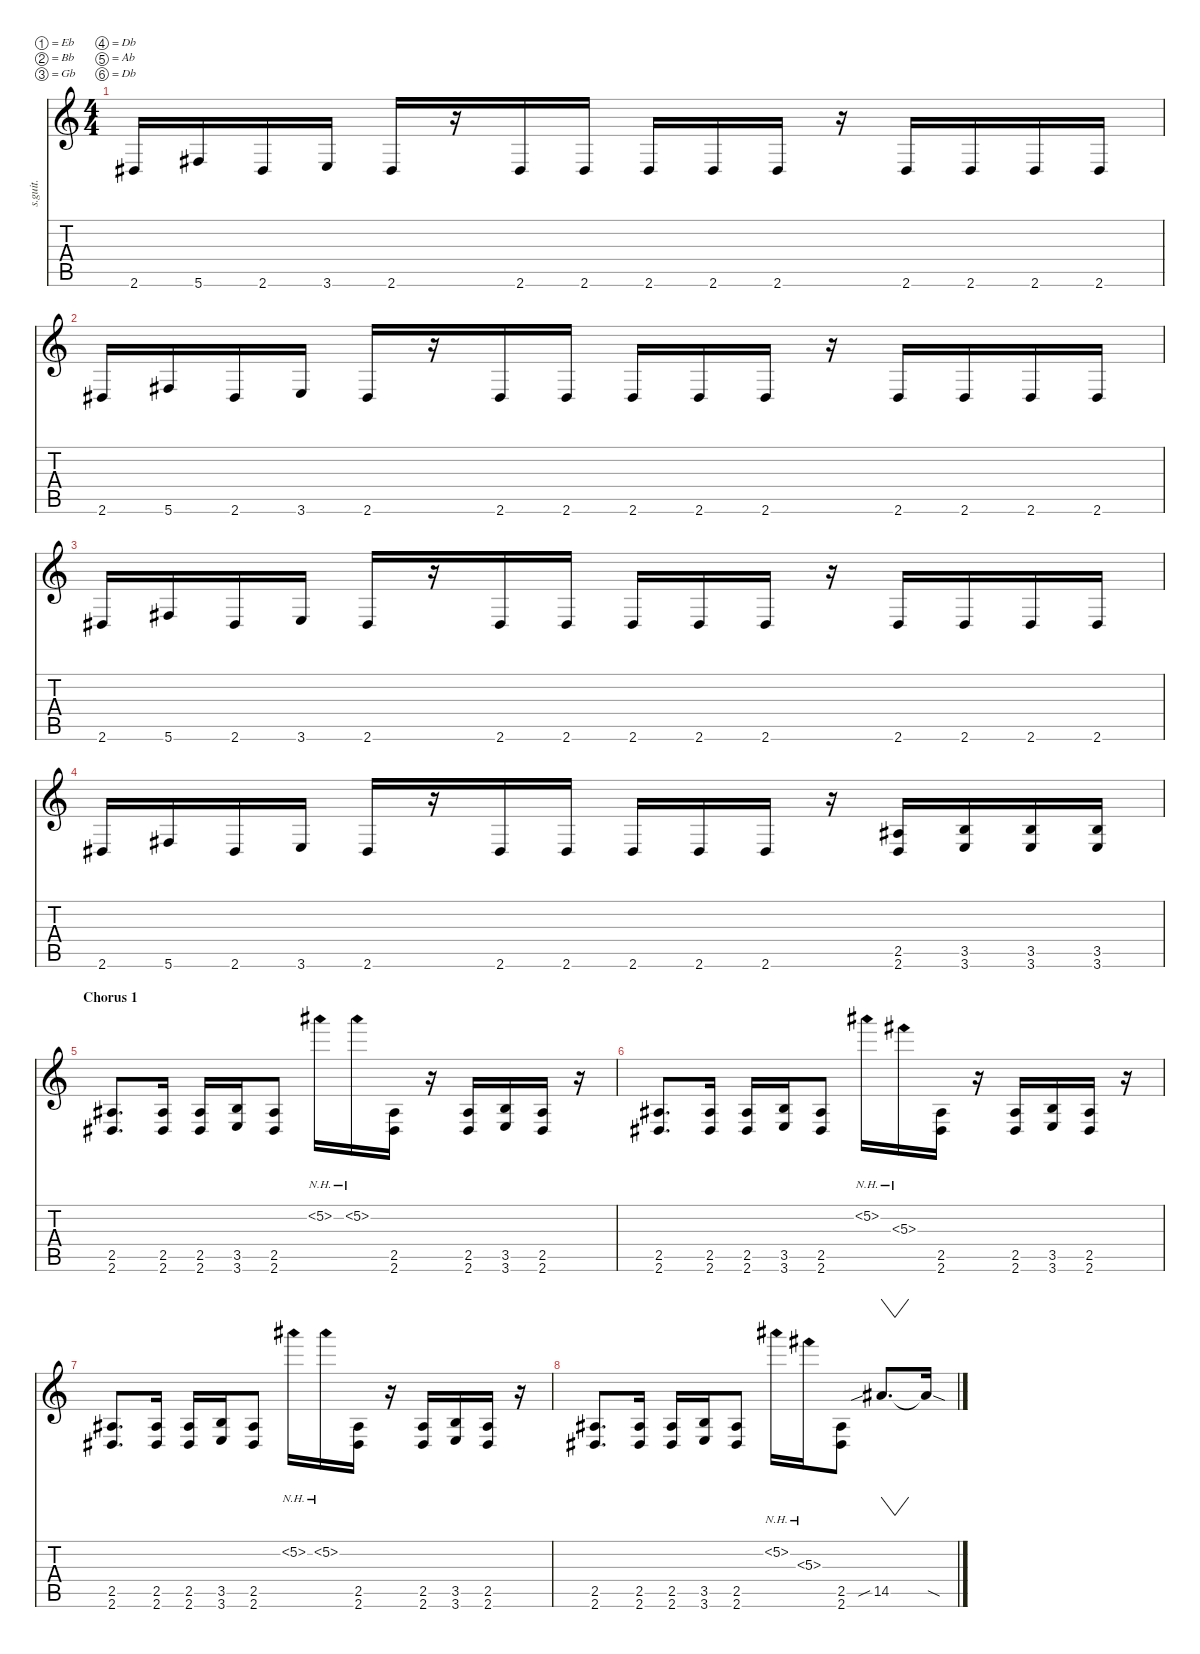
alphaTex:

\defaultSystemsLayout 4
\hideDynamics
\bracketExtendMode nobrackets
\track ("Dan Donegan" "s.guit.") {instrument distortionguitar}
\staff {score tabs}
\tuning (Eb4 Bb3 Gb3 Db3 Ab2 Db2)
\ts (4 4)
\tempo (90 hide)
\clef g2
\ks c
2.6{acc #}.16{lyrics (0 "") lyrics (1 "") lyrics (2 "") lyrics (3 "") lyrics (4 "") dy ff} 5.6{acc #}.16{lyrics (0 "") lyrics (1 "") lyrics (2 "") lyrics (3 "") lyrics (4 "")} 2.6{acc #}.16{lyrics (0 "") lyrics (1 "") lyrics (2 "") lyrics (3 "") lyrics (4 "")} 3.6.16{lyrics (0 "") lyrics (1 "") lyrics (2 "") lyrics (3 "") lyrics (4 "")} 2.6{acc #}.16{lyrics (0 "") lyrics (1 "") lyrics (2 "") lyrics (3 "") lyrics (4 "")} r.16 2.6{acc #}.16{lyrics (0 "") lyrics (1 "") lyrics (2 "") lyrics (3 "") lyrics (4 "")} 2.6{acc #}.16{lyrics (0 "") lyrics (1 "") lyrics (2 "") lyrics (3 "") lyrics (4 "")} 2.6{acc #}.16{lyrics (0 "") lyrics (1 "") lyrics (2 "") lyrics (3 "") lyrics (4 "")} 2.6{acc #}.16{lyrics (0 "") lyrics (1 "") lyrics (2 "") lyrics (3 "") lyrics (4 "")} 2.6{acc #}.16{lyrics (0 "") lyrics (1 "") lyrics (2 "") lyrics (3 "") lyrics (4 "")} r.16 2.6{acc #}.16{lyrics (0 "") lyrics (1 "") lyrics (2 "") lyrics (3 "") lyrics (4 "")} 2.6{acc #}.16{lyrics (0 "") lyrics (1 "") lyrics (2 "") lyrics (3 "") lyrics (4 "")} 2.6{acc #}.16{lyrics (0 "") lyrics (1 "") lyrics (2 "") lyrics (3 "") lyrics (4 "")} 2.6{acc #}.16{lyrics (0 "") lyrics (1 "") lyrics (2 "") lyrics (3 "") lyrics (4 "")} |
2.6{acc #}.16{lyrics (0 "") lyrics (1 "") lyrics (2 "") lyrics (3 "") lyrics (4 "")} 5.6{acc #}.16{lyrics (0 "") lyrics (1 "") lyrics (2 "") lyrics (3 "") lyrics (4 "")} 2.6{acc #}.16{lyrics (0 "") lyrics (1 "") lyrics (2 "") lyrics (3 "") lyrics (4 "")} 3.6.16{lyrics (0 "") lyrics (1 "") lyrics (2 "") lyrics (3 "") lyrics (4 "")} 2.6{acc #}.16{lyrics (0 "") lyrics (1 "") lyrics (2 "") lyrics (3 "") lyrics (4 "")} r.16 2.6{acc #}.16{lyrics (0 "") lyrics (1 "") lyrics (2 "") lyrics (3 "") lyrics (4 "")} 2.6{acc #}.16{lyrics (0 "") lyrics (1 "") lyrics (2 "") lyrics (3 "") lyrics (4 "")} 2.6{acc #}.16{lyrics (0 "") lyrics (1 "") lyrics (2 "") lyrics (3 "") lyrics (4 "")} 2.6{acc #}.16{lyrics (0 "") lyrics (1 "") lyrics (2 "") lyrics (3 "") lyrics (4 "")} 2.6{acc #}.16{lyrics (0 "") lyrics (1 "") lyrics (2 "") lyrics (3 "") lyrics (4 "")} r.16 2.6{acc #}.16{lyrics (0 "") lyrics (1 "") lyrics (2 "") lyrics (3 "") lyrics (4 "")} 2.6{acc #}.16{lyrics (0 "") lyrics (1 "") lyrics (2 "") lyrics (3 "") lyrics (4 "")} 2.6{acc #}.16{lyrics (0 "") lyrics (1 "") lyrics (2 "") lyrics (3 "") lyrics (4 "")} 2.6{acc #}.16{lyrics (0 "") lyrics (1 "") lyrics (2 "") lyrics (3 "") lyrics (4 "")} |
2.6{acc #}.16{lyrics (0 "") lyrics (1 "") lyrics (2 "") lyrics (3 "") lyrics (4 "")} 5.6{acc #}.16{lyrics (0 "") lyrics (1 "") lyrics (2 "") lyrics (3 "") lyrics (4 "")} 2.6{acc #}.16{lyrics (0 "") lyrics (1 "") lyrics (2 "") lyrics (3 "") lyrics (4 "")} 3.6.16{lyrics (0 "") lyrics (1 "") lyrics (2 "") lyrics (3 "") lyrics (4 "")} 2.6{acc #}.16{lyrics (0 "") lyrics (1 "") lyrics (2 "") lyrics (3 "") lyrics (4 "")} r.16 2.6{acc #}.16{lyrics (0 "") lyrics (1 "") lyrics (2 "") lyrics (3 "") lyrics (4 "")} 2.6{acc #}.16{lyrics (0 "") lyrics (1 "") lyrics (2 "") lyrics (3 "") lyrics (4 "")} 2.6{acc #}.16{lyrics (0 "") lyrics (1 "") lyrics (2 "") lyrics (3 "") lyrics (4 "")} 2.6{acc #}.16{lyrics (0 "") lyrics (1 "") lyrics (2 "") lyrics (3 "") lyrics (4 "")} 2.6{acc #}.16{lyrics (0 "") lyrics (1 "") lyrics (2 "") lyrics (3 "") lyrics (4 "")} r.16 2.6{acc #}.16{lyrics (0 "") lyrics (1 "") lyrics (2 "") lyrics (3 "") lyrics (4 "")} 2.6{acc #}.16{lyrics (0 "") lyrics (1 "") lyrics (2 "") lyrics (3 "") lyrics (4 "")} 2.6{acc #}.16{lyrics (0 "") lyrics (1 "") lyrics (2 "") lyrics (3 "") lyrics (4 "")} 2.6{acc #}.16{lyrics (0 "") lyrics (1 "") lyrics (2 "") lyrics (3 "") lyrics (4 "")} |
2.6{acc #}.16{lyrics (0 "") lyrics (1 "") lyrics (2 "") lyrics (3 "") lyrics (4 "")} 5.6{acc #}.16{lyrics (0 "") lyrics (1 "") lyrics (2 "") lyrics (3 "") lyrics (4 "")} 2.6{acc #}.16{lyrics (0 "") lyrics (1 "") lyrics (2 "") lyrics (3 "") lyrics (4 "")} 3.6.16{lyrics (0 "") lyrics (1 "") lyrics (2 "") lyrics (3 "") lyrics (4 "")} 2.6{acc #}.16{lyrics (0 "") lyrics (1 "") lyrics (2 "") lyrics (3 "") lyrics (4 "")} r.16 2.6{acc #}.16{lyrics (0 "") lyrics (1 "") lyrics (2 "") lyrics (3 "") lyrics (4 "")} 2.6{acc #}.16{lyrics (0 "") lyrics (1 "") lyrics (2 "") lyrics (3 "") lyrics (4 "")} 2.6{acc #}.16{lyrics (0 "") lyrics (1 "") lyrics (2 "") lyrics (3 "") lyrics (4 "")} 2.6{acc #}.16{lyrics (0 "") lyrics (1 "") lyrics (2 "") lyrics (3 "") lyrics (4 "")} 2.6{acc #}.16{lyrics (0 "") lyrics (1 "") lyrics (2 "") lyrics (3 "") lyrics (4 "")} r.16 (2.5{acc #} 2.6{acc #}).16{lyrics (0 "") lyrics (1 "") lyrics (2 "") lyrics (3 "") lyrics (4 "")} (3.5 3.6).16{lyrics (0 "") lyrics (1 "") lyrics (2 "") lyrics (3 "") lyrics (4 "")} (3.5 3.6).16{lyrics (0 "") lyrics (1 "") lyrics (2 "") lyrics (3 "") lyrics (4 "")} (3.5 3.6).16{lyrics (0 "") lyrics (1 "") lyrics (2 "") lyrics (3 "") lyrics (4 "")} |
\section ("" "Chorus 1")
(2.5{acc #} 2.6{acc #}).8{d lyrics (0 "") lyrics (1 "") lyrics (2 "") lyrics (3 "") lyrics (4 "")} (2.5{acc #} 2.6{acc #}).16{lyrics (0 "") lyrics (1 "") lyrics (2 "") lyrics (3 "") lyrics (4 "")} (2.5{acc #} 2.6{acc #}).16{lyrics (0 "") lyrics (1 "") lyrics (2 "") lyrics (3 "") lyrics (4 "")} (3.5 3.6).16{lyrics (0 "") lyrics (1 "") lyrics (2 "") lyrics (3 "") lyrics (4 "")} (2.5{acc #} 2.6{acc #}).8{lyrics (0 "") lyrics (1 "") lyrics (2 "") lyrics (3 "") lyrics (4 "")} 5.2{nh acc #}.16{lyrics (0 "") lyrics (1 "") lyrics (2 "") lyrics (3 "") lyrics (4 "")} 5.2{nh acc #}.16{lyrics (0 "") lyrics (1 "") lyrics (2 "") lyrics (3 "") lyrics (4 "")} (2.5{acc #} 2.6{acc #}).16{lyrics (0 "") lyrics (1 "") lyrics (2 "") lyrics (3 "") lyrics (4 "")} r.16 (2.5{acc #} 2.6{acc #}).16{lyrics (0 "") lyrics (1 "") lyrics (2 "") lyrics (3 "") lyrics (4 "")} (3.5 3.6).16{lyrics (0 "") lyrics (1 "") lyrics (2 "") lyrics (3 "") lyrics (4 "")} (2.5{acc #} 2.6{acc #}).16{lyrics (0 "") lyrics (1 "") lyrics (2 "") lyrics (3 "") lyrics (4 "")} r.16 |
(2.5{acc #} 2.6{acc #}).8{d lyrics (0 "") lyrics (1 "") lyrics (2 "") lyrics (3 "") lyrics (4 "")} (2.5{acc #} 2.6{acc #}).16{lyrics (0 "") lyrics (1 "") lyrics (2 "") lyrics (3 "") lyrics (4 "")} (2.5{acc #} 2.6{acc #}).16{lyrics (0 "") lyrics (1 "") lyrics (2 "") lyrics (3 "") lyrics (4 "")} (3.5 3.6).16{lyrics (0 "") lyrics (1 "") lyrics (2 "") lyrics (3 "") lyrics (4 "")} (2.5{acc #} 2.6{acc #}).8{lyrics (0 "") lyrics (1 "") lyrics (2 "") lyrics (3 "") lyrics (4 "")} 5.2{nh acc #}.16{lyrics (0 "") lyrics (1 "") lyrics (2 "") lyrics (3 "") lyrics (4 "")} 5.3{nh}.16{lyrics (0 "") lyrics (1 "") lyrics (2 "") lyrics (3 "") lyrics (4 "")} (2.5{acc #} 2.6{acc #}).16{lyrics (0 "") lyrics (1 "") lyrics (2 "") lyrics (3 "") lyrics (4 "")} r.16 (2.5{acc #} 2.6{acc #}).16{lyrics (0 "") lyrics (1 "") lyrics (2 "") lyrics (3 "") lyrics (4 "")} (3.5 3.6).16{lyrics (0 "") lyrics (1 "") lyrics (2 "") lyrics (3 "") lyrics (4 "")} (2.5{acc #} 2.6{acc #}).16{lyrics (0 "") lyrics (1 "") lyrics (2 "") lyrics (3 "") lyrics (4 "")} r.16 |
(2.5{acc #} 2.6{acc #}).8{d lyrics (0 "") lyrics (1 "") lyrics (2 "") lyrics (3 "") lyrics (4 "")} (2.5{acc #} 2.6{acc #}).16{lyrics (0 "") lyrics (1 "") lyrics (2 "") lyrics (3 "") lyrics (4 "")} (2.5{acc #} 2.6{acc #}).16{lyrics (0 "") lyrics (1 "") lyrics (2 "") lyrics (3 "") lyrics (4 "")} (3.5 3.6).16{lyrics (0 "") lyrics (1 "") lyrics (2 "") lyrics (3 "") lyrics (4 "")} (2.5{acc #} 2.6{acc #}).8{lyrics (0 "") lyrics (1 "") lyrics (2 "") lyrics (3 "") lyrics (4 "")} 5.2{nh acc #}.16{lyrics (0 "") lyrics (1 "") lyrics (2 "") lyrics (3 "") lyrics (4 "")} 5.2{nh acc #}.16{lyrics (0 "") lyrics (1 "") lyrics (2 "") lyrics (3 "") lyrics (4 "")} (2.5{acc #} 2.6{acc #}).16{lyrics (0 "") lyrics (1 "") lyrics (2 "") lyrics (3 "") lyrics (4 "")} r.16 (2.5{acc #} 2.6{acc #}).16{lyrics (0 "") lyrics (1 "") lyrics (2 "") lyrics (3 "") lyrics (4 "")} (3.5 3.6).16{lyrics (0 "") lyrics (1 "") lyrics (2 "") lyrics (3 "") lyrics (4 "")} (2.5{acc #} 2.6{acc #}).16{lyrics (0 "") lyrics (1 "") lyrics (2 "") lyrics (3 "") lyrics (4 "")} r.16 |
(2.5{acc #} 2.6{acc #}).8{d lyrics (0 "") lyrics (1 "") lyrics (2 "") lyrics (3 "") lyrics (4 "")} (2.5{acc #} 2.6{acc #}).16{lyrics (0 "") lyrics (1 "") lyrics (2 "") lyrics (3 "") lyrics (4 "")} (2.5{acc #} 2.6{acc #}).16{lyrics (0 "") lyrics (1 "") lyrics (2 "") lyrics (3 "") lyrics (4 "")} (3.5 3.6).16{lyrics (0 "") lyrics (1 "") lyrics (2 "") lyrics (3 "") lyrics (4 "")} (2.5{acc #} 2.6{acc #}).8{lyrics (0 "") lyrics (1 "") lyrics (2 "") lyrics (3 "") lyrics (4 "")} 5.2{nh acc #}.16{lyrics (0 "") lyrics (1 "") lyrics (2 "") lyrics (3 "") lyrics (4 "")} 5.3{nh}.16{lyrics (0 "") lyrics (1 "") lyrics (2 "") lyrics (3 "") lyrics (4 "")} (2.5{acc #} 2.6{acc #}).8{lyrics (0 "") lyrics (1 "") lyrics (2 "") lyrics (3 "") lyrics (4 "")} 14.5{sib acc #}.8{vw d lyrics (0 "") lyrics (1 "") lyrics (2 "") lyrics (3 "") lyrics (4 "")} 14.5{sod t acc #}.16{lyrics (0 "") lyrics (1 "") lyrics (2 "") lyrics (3 "") lyrics (4 "")}
